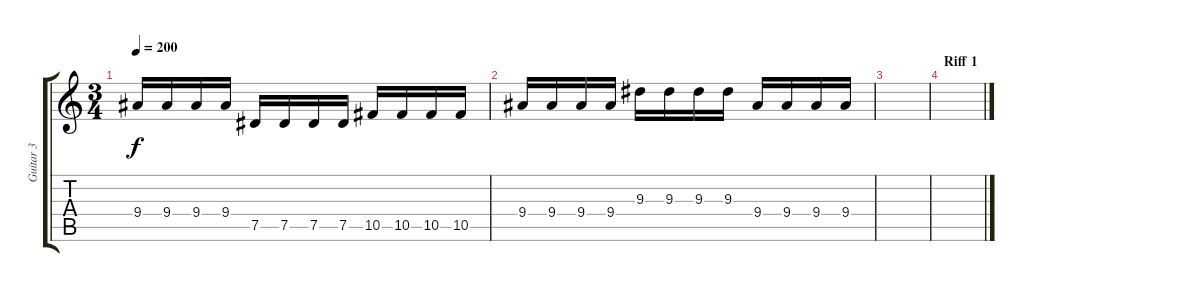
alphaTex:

\track ("Guitar 3" "Guitar 3") {instrument distortionguitar}
\staff {score tabs}
\tuning (Eb4 Bb3 Gb3 Db3 Ab2 Eb2) {hide}
\ts (3 4)
\tempo 200
\clef g2
\ks c
9.4.16{dy f} 9.4.16 9.4.16 9.4.16 7.5.16 7.5.16 7.5.16 7.5.16 10.5.16 10.5.16 10.5.16 10.5.16 |
9.4.16 9.4.16 9.4.16 9.4.16 9.3.16 9.3.16 9.3.16 9.3.16 9.4.16 9.4.16 9.4.16 9.4.16 |
|
\section ("" "Riff 1")
